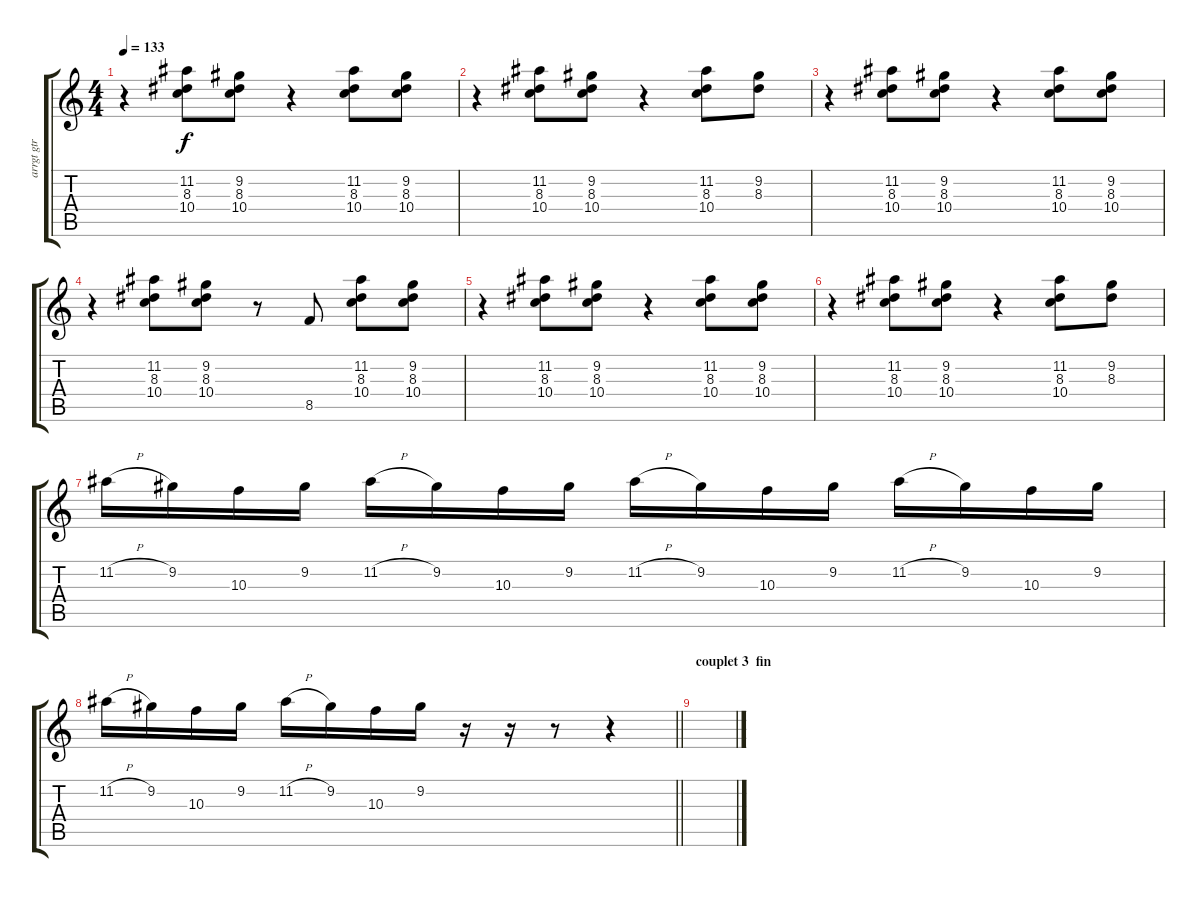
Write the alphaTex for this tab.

\track ("arrgt gtr" "arrgt gtr") {instrument overdrivenguitar}
\staff {score tabs}
\tuning (E4 B3 G3 D3 A2 E2) {hide}
\ts (4 4)
\tempo 133
\clef g2
\ks c
r.4{dy f} (11.2 8.3 10.4).8 (9.2 8.3 10.4).8 r.4 (11.2 8.3 10.4).8 (9.2 8.3 10.4).8 |
r.4 (11.2 8.3 10.4).8 (9.2 8.3 10.4).8 r.4 (11.2 8.3 10.4).8 (9.2 8.3).8 |
r.4 (11.2 8.3 10.4).8 (9.2 8.3 10.4).8 r.4 (11.2 8.3 10.4).8 (9.2 8.3 10.4).8 |
r.4 (11.2 8.3 10.4).8 (9.2 8.3 10.4).8 r.8 8.5.8 (11.2 8.3 10.4).8 (9.2 8.3 10.4).8 |
r.4 (11.2 8.3 10.4).8 (9.2 8.3 10.4).8 r.4 (11.2 8.3 10.4).8 (9.2 8.3 10.4).8 |
r.4 (11.2 8.3 10.4).8 (9.2 8.3 10.4).8 r.4 (11.2 8.3 10.4).8 (9.2 8.3).8 |
11.2{h}.16 9.2.16 10.3.16 9.2.16 11.2{h}.16 9.2.16 10.3.16 9.2.16 11.2{h}.16 9.2.16 10.3.16 9.2.16 11.2{h}.16 9.2.16 10.3.16 9.2.16 |
\barLineRight lightlight
11.2{h}.16 9.2.16 10.3.16 9.2.16 11.2{h}.16 9.2.16 10.3.16 9.2.16 r.16 r.16 r.8 r.4 |
\section ("" "couplet 3  fin")
